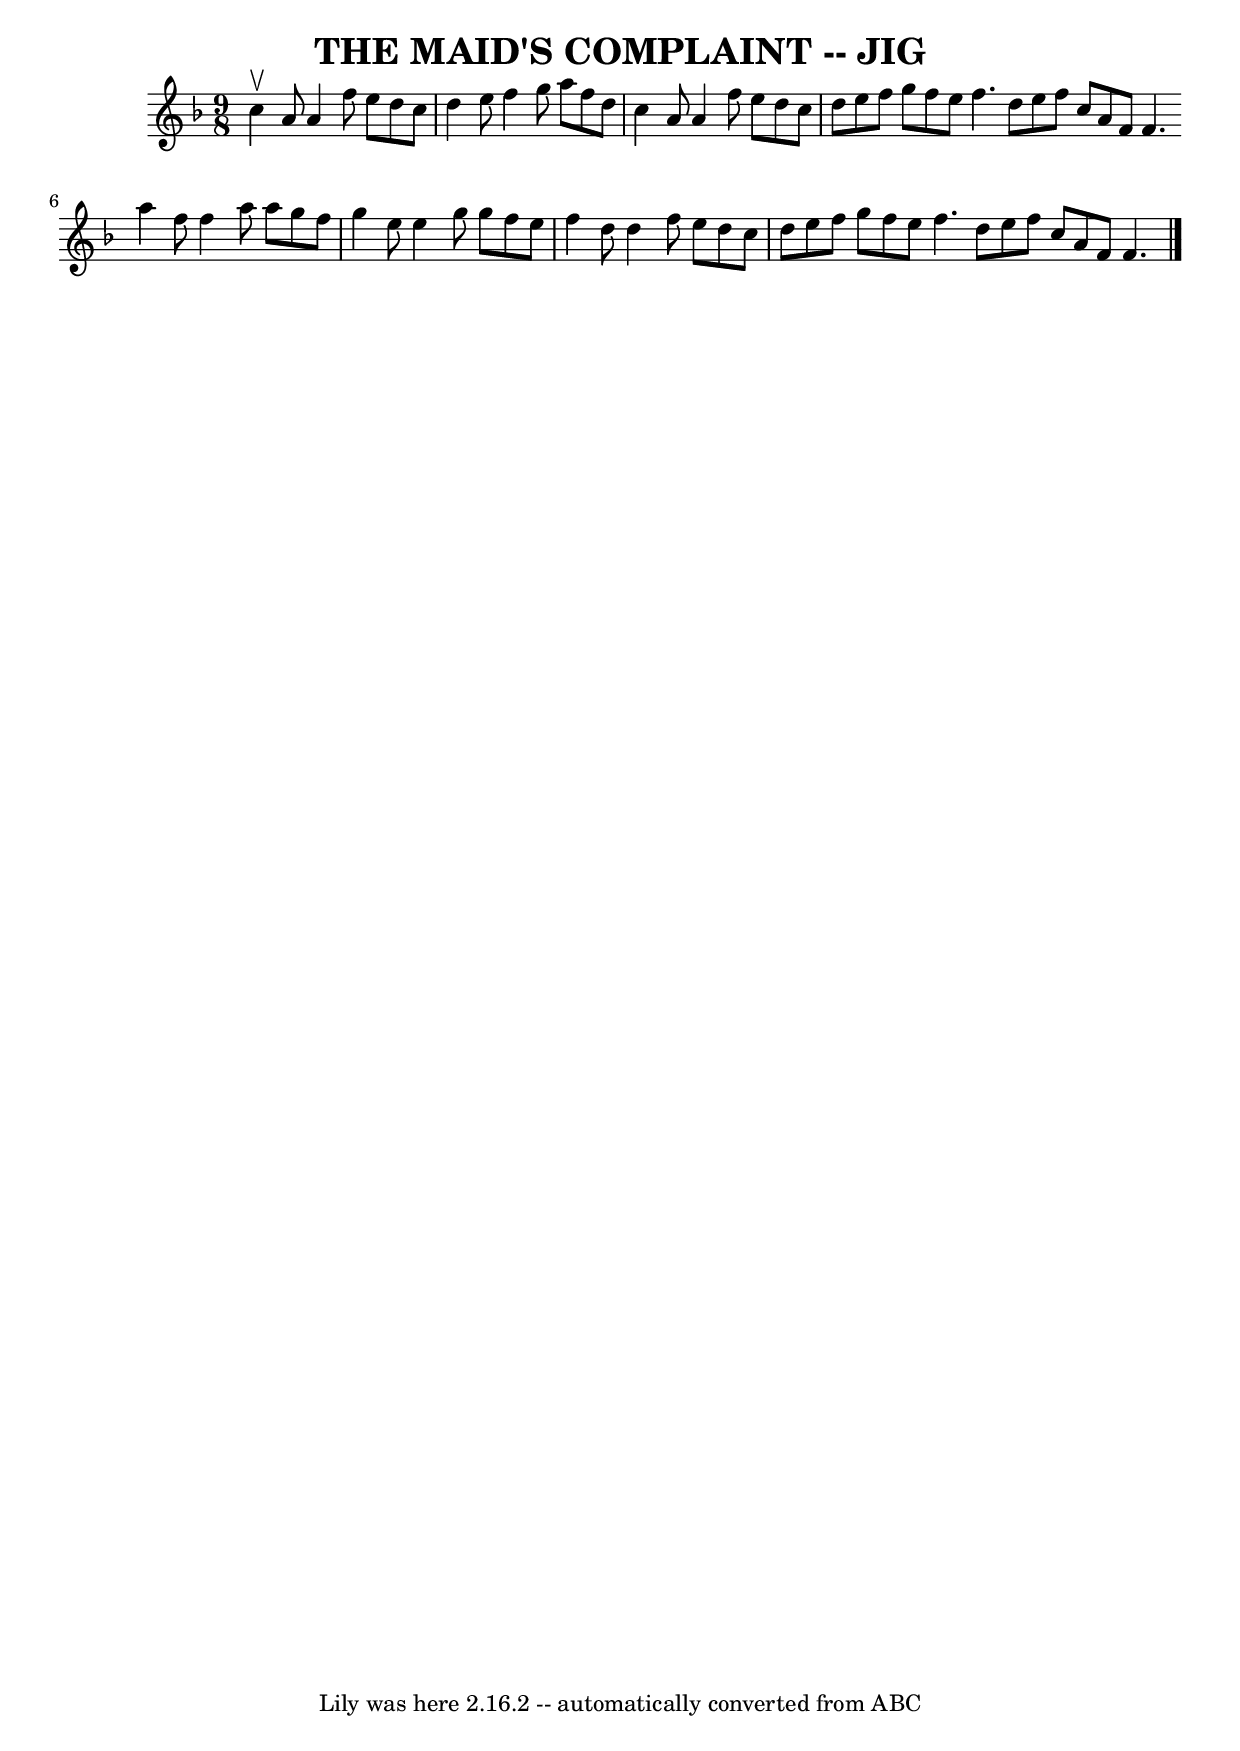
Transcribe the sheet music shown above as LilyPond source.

\version "2.7.40"
\include "Mammoth.ily"
\header {
	book = "Ryan's Mammoth Collection of Fiddle Tunes"
	crossRefNumber = "1"
	footnotes = ""
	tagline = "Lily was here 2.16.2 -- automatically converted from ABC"
	title = "THE MAID'S COMPLAINT -- JIG"
}
voicedefault =  {
\set Score.defaultBarType = "empty"

\time 9/8 \key f \major c''4^\upbow a'8 a'4 f''8 e''8 d''8    
c''8    |
 d''4 e''8 f''4 g''8 a''8 f''8 d''8    
|
 c''4 a'8 a'4 f''8 e''8 d''8 c''8    |
   
d''8 e''8 f''8 g''8 f''8 e''8 f''4.    \bar ":|" d''8    
e''8 f''8 c''8 a'8 f'8 f'4.    \bar "|."     \bar "|:" a''4    
f''8 f''4 a''8 a''8 g''8 f''8    |
 g''4 e''8 e''4 
 g''8 g''8 f''8 e''8    |
 f''4 d''8 d''4 f''8    
e''8 d''8 c''8    |
 d''8 e''8 f''8 g''8 f''8 e''8 
 f''4.    \bar ":|" d''8 e''8 f''8 c''8 a'8 f'8 f'4.    
\bar "|."   
}

\score{
    <<

	\context Staff="default"
	{
	    \voicedefault 
	}

    >>
	\layout {
	}
	\midi {}
}
